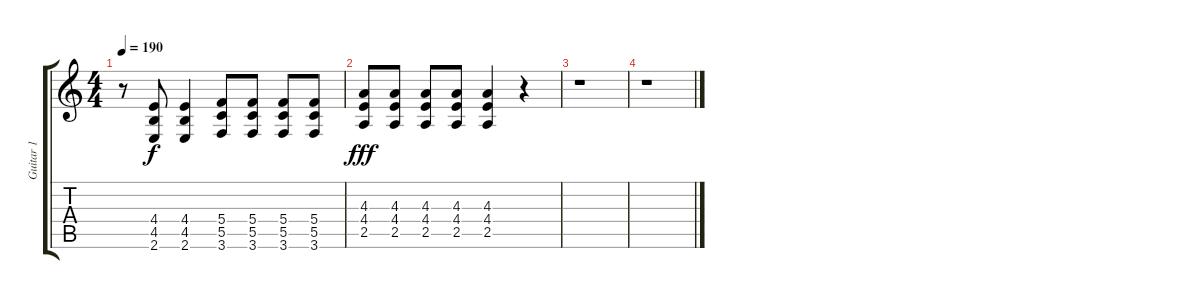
\track ("Guitar 1" "Guitar 1") {instrument overdrivenguitar}
\staff {score tabs}
\tuning (D4 A3 F3 C3 G2 D2) {hide}
\ts (4 4)
\tempo 190
\clef g2
\ks c
r.8{dy f} (4.4 4.5 2.6).8 (4.4 4.5 2.6).4 (5.4 5.5 3.6).8 (5.4 5.5 3.6).8 (5.4 5.5 3.6).8 (5.4 5.5 3.6).8 |
(4.3 4.4 2.5).8{dy fff} (4.3 4.4 2.5).8 (4.3 4.4 2.5).8 (4.3 4.4 2.5).8 (4.3 4.4 2.5).4 r.4 |
r.1 |
r.1
